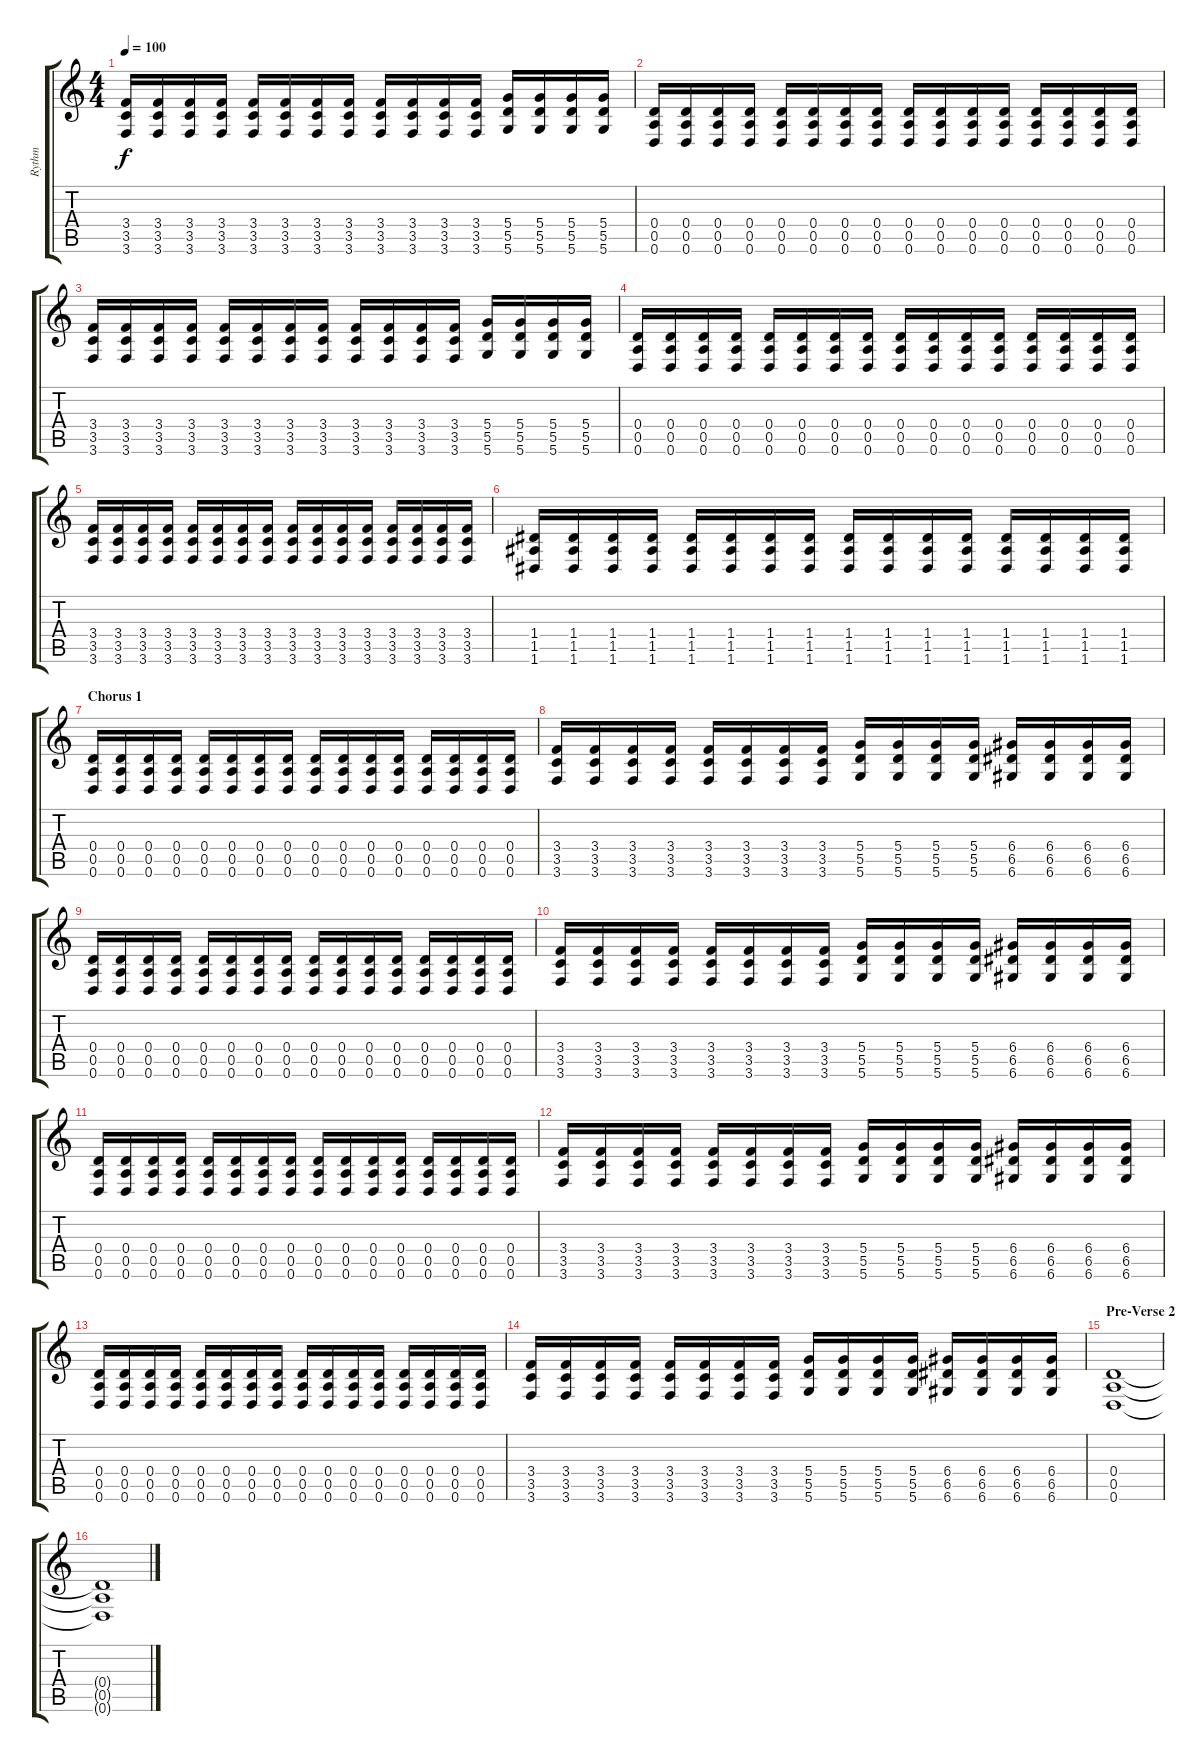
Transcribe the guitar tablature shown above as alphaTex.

\track ("Rythm" "Rythm") {instrument overdrivenguitar}
\staff {score tabs}
\tuning (E4 B3 G3 D3 A2 D2) {hide}
\ts (4 4)
\tempo 100
\clef g2
\ks c
(3.4 3.5 3.6).16{dy f} (3.4 3.5 3.6).16 (3.4 3.5 3.6).16 (3.4 3.5 3.6).16 (3.4 3.5 3.6).16 (3.4 3.5 3.6).16 (3.4 3.5 3.6).16 (3.4 3.5 3.6).16 (3.4 3.5 3.6).16 (3.4 3.5 3.6).16 (3.4 3.5 3.6).16 (3.4 3.5 3.6).16 (5.4 5.5 5.6).16 (5.4 5.5 5.6).16 (5.4 5.5 5.6).16 (5.4 5.5 5.6).16 |
(0.4 0.5 0.6).16 (0.4 0.5 0.6).16 (0.4 0.5 0.6).16 (0.4 0.5 0.6).16 (0.4 0.5 0.6).16 (0.4 0.5 0.6).16 (0.4 0.5 0.6).16 (0.4 0.5 0.6).16 (0.4 0.5 0.6).16 (0.4 0.5 0.6).16 (0.4 0.5 0.6).16 (0.4 0.5 0.6).16 (0.4 0.5 0.6).16 (0.4 0.5 0.6).16 (0.4 0.5 0.6).16 (0.4 0.5 0.6).16 |
(3.4 3.5 3.6).16 (3.4 3.5 3.6).16 (3.4 3.5 3.6).16 (3.4 3.5 3.6).16 (3.4 3.5 3.6).16 (3.4 3.5 3.6).16 (3.4 3.5 3.6).16 (3.4 3.5 3.6).16 (3.4 3.5 3.6).16 (3.4 3.5 3.6).16 (3.4 3.5 3.6).16 (3.4 3.5 3.6).16 (5.4 5.5 5.6).16 (5.4 5.5 5.6).16 (5.4 5.5 5.6).16 (5.4 5.5 5.6).16 |
(0.4 0.5 0.6).16 (0.4 0.5 0.6).16 (0.4 0.5 0.6).16 (0.4 0.5 0.6).16 (0.4 0.5 0.6).16 (0.4 0.5 0.6).16 (0.4 0.5 0.6).16 (0.4 0.5 0.6).16 (0.4 0.5 0.6).16 (0.4 0.5 0.6).16 (0.4 0.5 0.6).16 (0.4 0.5 0.6).16 (0.4 0.5 0.6).16 (0.4 0.5 0.6).16 (0.4 0.5 0.6).16 (0.4 0.5 0.6).16 |
(3.4 3.5 3.6).16 (3.4 3.5 3.6).16 (3.4 3.5 3.6).16 (3.4 3.5 3.6).16 (3.4 3.5 3.6).16 (3.4 3.5 3.6).16 (3.4 3.5 3.6).16 (3.4 3.5 3.6).16 (3.4 3.5 3.6).16 (3.4 3.5 3.6).16 (3.4 3.5 3.6).16 (3.4 3.5 3.6).16 (3.4 3.5 3.6).16 (3.4 3.5 3.6).16 (3.4 3.5 3.6).16 (3.4 3.5 3.6).16 |
(1.4 1.5 1.6).16 (1.4 1.5 1.6).16 (1.4 1.5 1.6).16 (1.4 1.5 1.6).16 (1.4 1.5 1.6).16 (1.4 1.5 1.6).16 (1.4 1.5 1.6).16 (1.4 1.5 1.6).16 (1.4 1.5 1.6).16 (1.4 1.5 1.6).16 (1.4 1.5 1.6).16 (1.4 1.5 1.6).16 (1.4 1.5 1.6).16 (1.4 1.5 1.6).16 (1.4 1.5 1.6).16 (1.4 1.5 1.6).16 |
\section ("" "Chorus 1")
(0.4 0.5 0.6).16 (0.4 0.5 0.6).16 (0.4 0.5 0.6).16 (0.4 0.5 0.6).16 (0.4 0.5 0.6).16 (0.4 0.5 0.6).16 (0.4 0.5 0.6).16 (0.4 0.5 0.6).16 (0.4 0.5 0.6).16 (0.4 0.5 0.6).16 (0.4 0.5 0.6).16 (0.4 0.5 0.6).16 (0.4 0.5 0.6).16 (0.4 0.5 0.6).16 (0.4 0.5 0.6).16 (0.4 0.5 0.6).16 |
(3.4 3.5 3.6).16 (3.4 3.5 3.6).16 (3.4 3.5 3.6).16 (3.4 3.5 3.6).16 (3.4 3.5 3.6).16 (3.4 3.5 3.6).16 (3.4 3.5 3.6).16 (3.4 3.5 3.6).16 (5.4 5.5 5.6).16 (5.4 5.5 5.6).16 (5.4 5.5 5.6).16 (5.4 5.5 5.6).16 (6.4 6.5 6.6).16 (6.4 6.5 6.6).16 (6.4 6.5 6.6).16 (6.4 6.5 6.6).16 |
(0.4 0.5 0.6).16 (0.4 0.5 0.6).16 (0.4 0.5 0.6).16 (0.4 0.5 0.6).16 (0.4 0.5 0.6).16 (0.4 0.5 0.6).16 (0.4 0.5 0.6).16 (0.4 0.5 0.6).16 (0.4 0.5 0.6).16 (0.4 0.5 0.6).16 (0.4 0.5 0.6).16 (0.4 0.5 0.6).16 (0.4 0.5 0.6).16 (0.4 0.5 0.6).16 (0.4 0.5 0.6).16 (0.4 0.5 0.6).16 |
(3.4 3.5 3.6).16 (3.4 3.5 3.6).16 (3.4 3.5 3.6).16 (3.4 3.5 3.6).16 (3.4 3.5 3.6).16 (3.4 3.5 3.6).16 (3.4 3.5 3.6).16 (3.4 3.5 3.6).16 (5.4 5.5 5.6).16 (5.4 5.5 5.6).16 (5.4 5.5 5.6).16 (5.4 5.5 5.6).16 (6.4 6.5 6.6).16 (6.4 6.5 6.6).16 (6.4 6.5 6.6).16 (6.4 6.5 6.6).16 |
(0.4 0.5 0.6).16 (0.4 0.5 0.6).16 (0.4 0.5 0.6).16 (0.4 0.5 0.6).16 (0.4 0.5 0.6).16 (0.4 0.5 0.6).16 (0.4 0.5 0.6).16 (0.4 0.5 0.6).16 (0.4 0.5 0.6).16 (0.4 0.5 0.6).16 (0.4 0.5 0.6).16 (0.4 0.5 0.6).16 (0.4 0.5 0.6).16 (0.4 0.5 0.6).16 (0.4 0.5 0.6).16 (0.4 0.5 0.6).16 |
(3.4 3.5 3.6).16 (3.4 3.5 3.6).16 (3.4 3.5 3.6).16 (3.4 3.5 3.6).16 (3.4 3.5 3.6).16 (3.4 3.5 3.6).16 (3.4 3.5 3.6).16 (3.4 3.5 3.6).16 (5.4 5.5 5.6).16 (5.4 5.5 5.6).16 (5.4 5.5 5.6).16 (5.4 5.5 5.6).16 (6.4 6.5 6.6).16 (6.4 6.5 6.6).16 (6.4 6.5 6.6).16 (6.4 6.5 6.6).16 |
(0.4 0.5 0.6).16 (0.4 0.5 0.6).16 (0.4 0.5 0.6).16 (0.4 0.5 0.6).16 (0.4 0.5 0.6).16 (0.4 0.5 0.6).16 (0.4 0.5 0.6).16 (0.4 0.5 0.6).16 (0.4 0.5 0.6).16 (0.4 0.5 0.6).16 (0.4 0.5 0.6).16 (0.4 0.5 0.6).16 (0.4 0.5 0.6).16 (0.4 0.5 0.6).16 (0.4 0.5 0.6).16 (0.4 0.5 0.6).16 |
(3.4 3.5 3.6).16 (3.4 3.5 3.6).16 (3.4 3.5 3.6).16 (3.4 3.5 3.6).16 (3.4 3.5 3.6).16 (3.4 3.5 3.6).16 (3.4 3.5 3.6).16 (3.4 3.5 3.6).16 (5.4 5.5 5.6).16 (5.4 5.5 5.6).16 (5.4 5.5 5.6).16 (5.4 5.5 5.6).16 (6.4 6.5 6.6).16 (6.4 6.5 6.6).16 (6.4 6.5 6.6).16 (6.4 6.5 6.6).16 |
\section ("" "Pre-Verse 2")
(0.4 0.5 0.6).1 |
(0.4{t} 0.5{t} 0.6{t}).1
